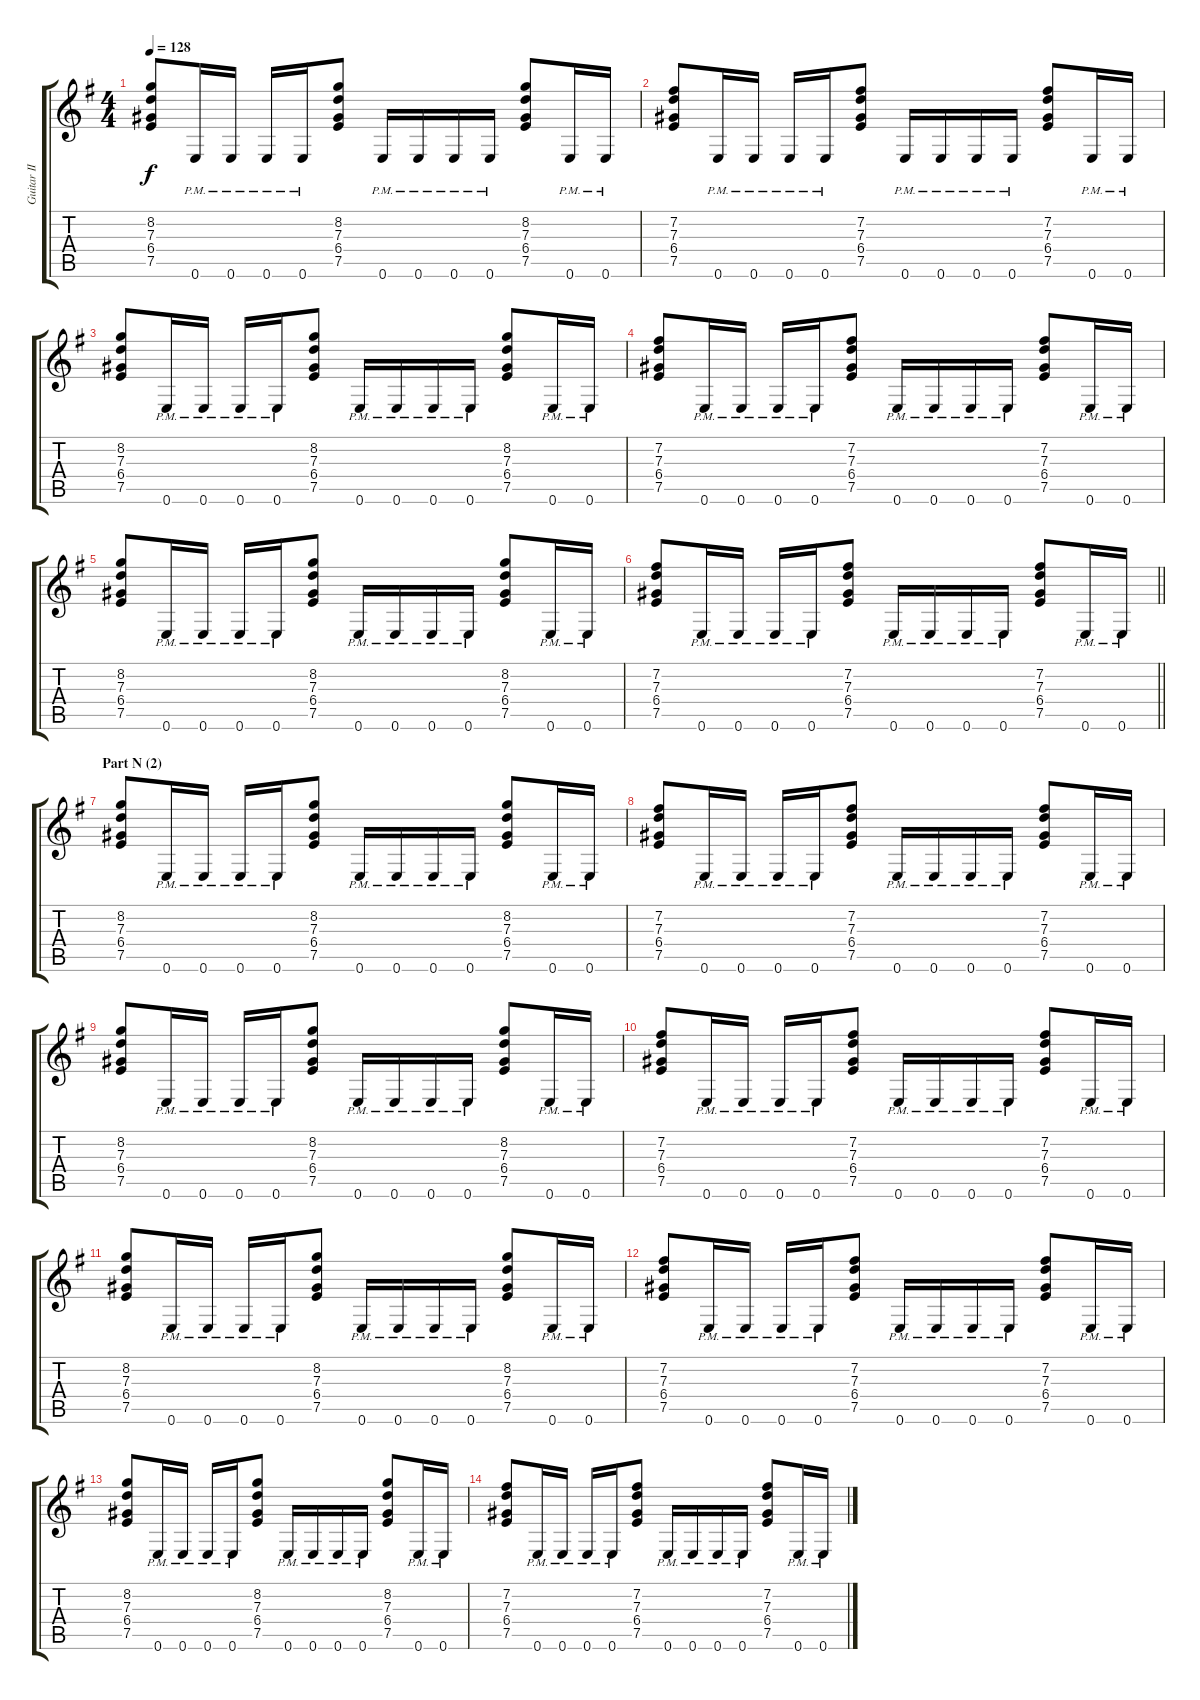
\track ("Guitar II (Daita)" "Guitar II ") {instrument distortionguitar}
\staff {score tabs}
\tuning (E4 B3 G3 D3 A2 E2) {hide}
\ts (4 4)
\tempo 128
\clef g2
\ks g
(8.2 7.3 6.4 7.5).8{dy f} 0.6{pm}.16 0.6{pm}.16 0.6{pm}.16 0.6{pm}.16 (8.2 7.3 6.4 7.5).8 0.6{pm}.16 0.6{pm}.16 0.6{pm}.16 0.6{pm}.16 (8.2 7.3 6.4 7.5).8 0.6{pm}.16 0.6{pm}.16 |
(7.2 7.3 6.4 7.5).8 0.6{pm}.16 0.6{pm}.16 0.6{pm}.16 0.6{pm}.16 (7.2 7.3 6.4 7.5).8 0.6{pm}.16 0.6{pm}.16 0.6{pm}.16 0.6{pm}.16 (7.2 7.3 6.4 7.5).8 0.6{pm}.16 0.6{pm}.16 |
(8.2 7.3 6.4 7.5).8 0.6{pm}.16 0.6{pm}.16 0.6{pm}.16 0.6{pm}.16 (8.2 7.3 6.4 7.5).8 0.6{pm}.16 0.6{pm}.16 0.6{pm}.16 0.6{pm}.16 (8.2 7.3 6.4 7.5).8 0.6{pm}.16 0.6{pm}.16 |
(7.2 7.3 6.4 7.5).8 0.6{pm}.16 0.6{pm}.16 0.6{pm}.16 0.6{pm}.16 (7.2 7.3 6.4 7.5).8 0.6{pm}.16 0.6{pm}.16 0.6{pm}.16 0.6{pm}.16 (7.2 7.3 6.4 7.5).8 0.6{pm}.16 0.6{pm}.16 |
(8.2 7.3 6.4 7.5).8 0.6{pm}.16 0.6{pm}.16 0.6{pm}.16 0.6{pm}.16 (8.2 7.3 6.4 7.5).8 0.6{pm}.16 0.6{pm}.16 0.6{pm}.16 0.6{pm}.16 (8.2 7.3 6.4 7.5).8 0.6{pm}.16 0.6{pm}.16 |
\barLineRight lightlight
(7.2 7.3 6.4 7.5).8 0.6{pm}.16 0.6{pm}.16 0.6{pm}.16 0.6{pm}.16 (7.2 7.3 6.4 7.5).8 0.6{pm}.16 0.6{pm}.16 0.6{pm}.16 0.6{pm}.16 (7.2 7.3 6.4 7.5).8 0.6{pm}.16 0.6{pm}.16 |
\section ("" "Part N (2)")
(8.2 7.3 6.4 7.5).8 0.6{pm}.16 0.6{pm}.16 0.6{pm}.16 0.6{pm}.16 (8.2 7.3 6.4 7.5).8 0.6{pm}.16 0.6{pm}.16 0.6{pm}.16 0.6{pm}.16 (8.2 7.3 6.4 7.5).8 0.6{pm}.16 0.6{pm}.16 |
(7.2 7.3 6.4 7.5).8 0.6{pm}.16 0.6{pm}.16 0.6{pm}.16 0.6{pm}.16 (7.2 7.3 6.4 7.5).8 0.6{pm}.16 0.6{pm}.16 0.6{pm}.16 0.6{pm}.16 (7.2 7.3 6.4 7.5).8 0.6{pm}.16 0.6{pm}.16 |
(8.2 7.3 6.4 7.5).8 0.6{pm}.16 0.6{pm}.16 0.6{pm}.16 0.6{pm}.16 (8.2 7.3 6.4 7.5).8 0.6{pm}.16 0.6{pm}.16 0.6{pm}.16 0.6{pm}.16 (8.2 7.3 6.4 7.5).8 0.6{pm}.16 0.6{pm}.16 |
(7.2 7.3 6.4 7.5).8 0.6{pm}.16 0.6{pm}.16 0.6{pm}.16 0.6{pm}.16 (7.2 7.3 6.4 7.5).8 0.6{pm}.16 0.6{pm}.16 0.6{pm}.16 0.6{pm}.16 (7.2 7.3 6.4 7.5).8 0.6{pm}.16 0.6{pm}.16 |
(8.2 7.3 6.4 7.5).8 0.6{pm}.16 0.6{pm}.16 0.6{pm}.16 0.6{pm}.16 (8.2 7.3 6.4 7.5).8 0.6{pm}.16 0.6{pm}.16 0.6{pm}.16 0.6{pm}.16 (8.2 7.3 6.4 7.5).8 0.6{pm}.16 0.6{pm}.16 |
(7.2 7.3 6.4 7.5).8 0.6{pm}.16 0.6{pm}.16 0.6{pm}.16 0.6{pm}.16 (7.2 7.3 6.4 7.5).8 0.6{pm}.16 0.6{pm}.16 0.6{pm}.16 0.6{pm}.16 (7.2 7.3 6.4 7.5).8 0.6{pm}.16 0.6{pm}.16 |
(8.2 7.3 6.4 7.5).8 0.6{pm}.16 0.6{pm}.16 0.6{pm}.16 0.6{pm}.16 (8.2 7.3 6.4 7.5).8 0.6{pm}.16 0.6{pm}.16 0.6{pm}.16 0.6{pm}.16 (8.2 7.3 6.4 7.5).8 0.6{pm}.16 0.6{pm}.16 |
(7.2 7.3 6.4 7.5).8 0.6{pm}.16 0.6{pm}.16 0.6{pm}.16 0.6{pm}.16 (7.2 7.3 6.4 7.5).8 0.6{pm}.16 0.6{pm}.16 0.6{pm}.16 0.6{pm}.16 (7.2 7.3 6.4 7.5).8 0.6{pm}.16 0.6{pm}.16
